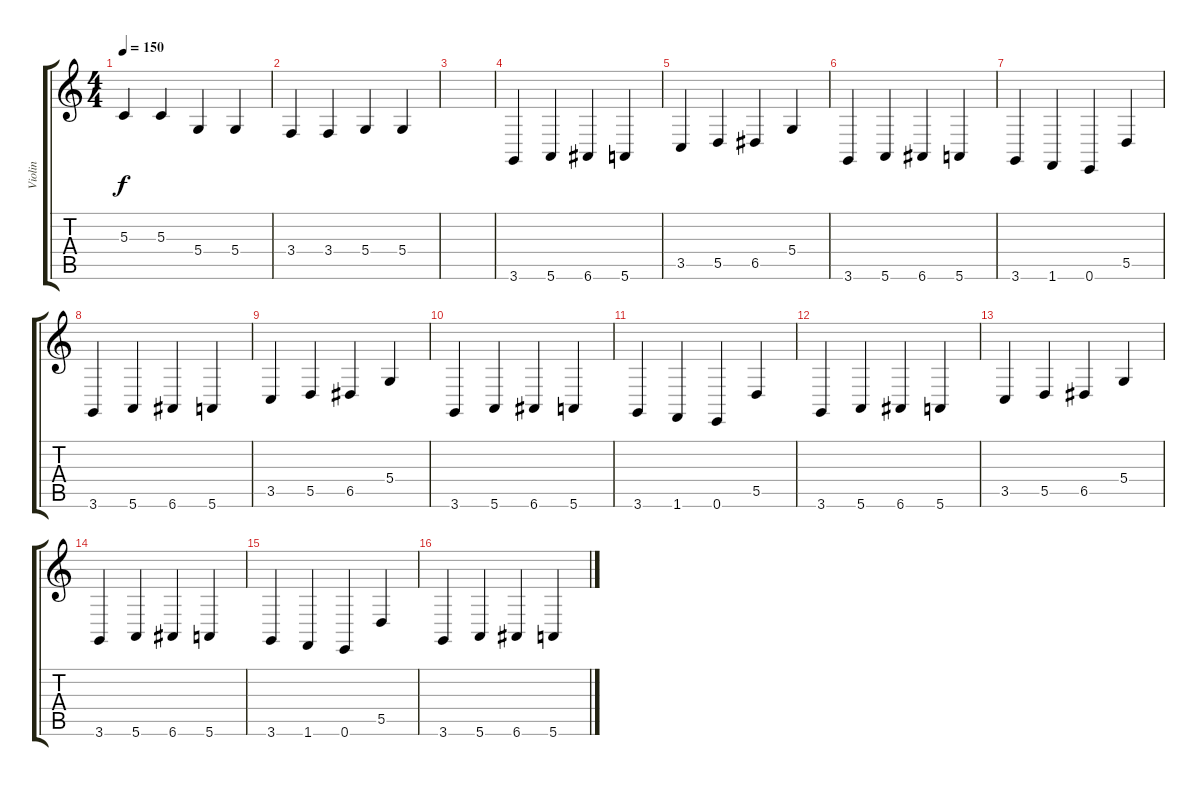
\track ("Violin" "Violin") {instrument violin}
\staff {score tabs}
\tuning (E4 B3 G3 D3 A2 E2) {hide}
\ts (4 4)
\tempo 150
\clef g2
\ks c
5.3.4{dy f} 5.3.4 5.4.4 5.4.4 |
3.4.4 3.4.4 5.4.4 5.4.4 |
|
3.6.4 5.6.4 6.6.4 5.6.4 |
3.5.4 5.5.4 6.5.4 5.4.4 |
3.6.4 5.6.4 6.6.4 5.6.4 |
3.6.4 1.6.4 0.6.4 5.5.4 |
3.6.4 5.6.4 6.6.4 5.6.4 |
3.5.4 5.5.4 6.5.4 5.4.4 |
3.6.4 5.6.4 6.6.4 5.6.4 |
3.6.4 1.6.4 0.6.4 5.5.4 |
3.6.4 5.6.4 6.6.4 5.6.4 |
3.5.4 5.5.4 6.5.4 5.4.4 |
3.6.4 5.6.4 6.6.4 5.6.4 |
3.6.4 1.6.4 0.6.4 5.5.4 |
3.6.4 5.6.4 6.6.4 5.6.4
